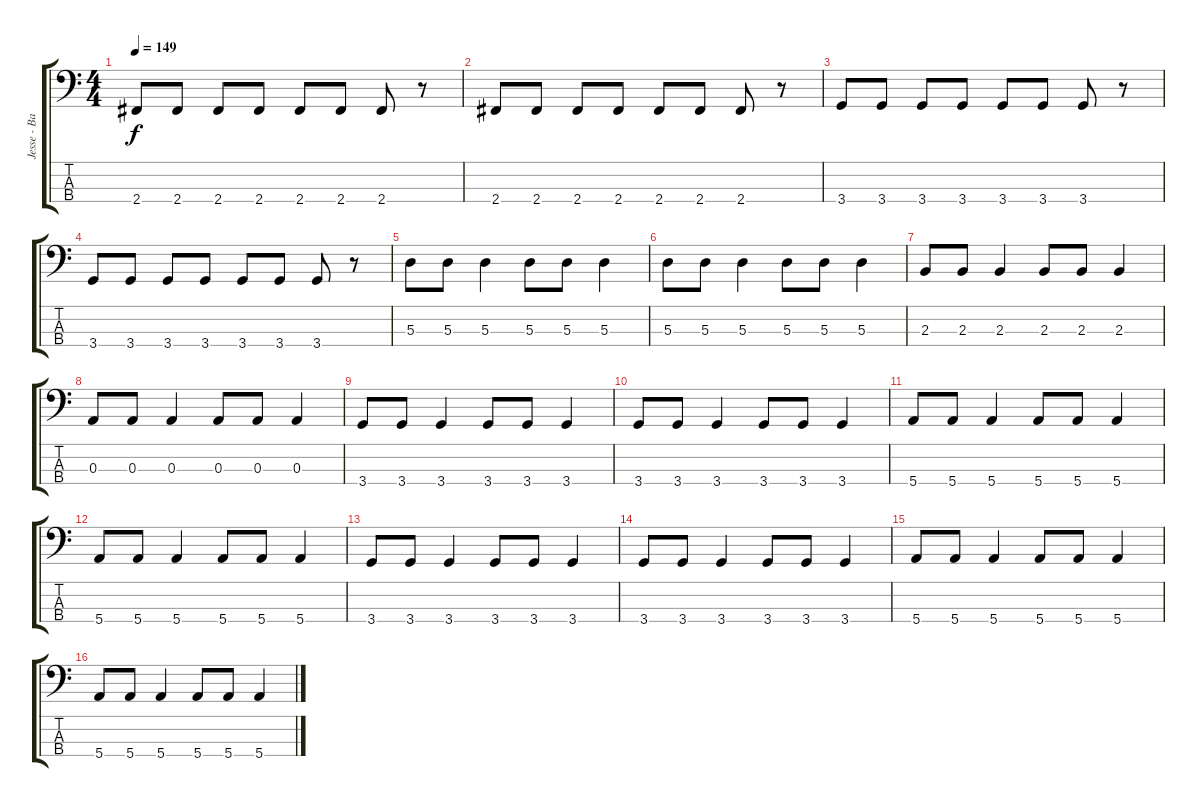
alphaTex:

\track ("Jesse - Bass" "Jesse - Ba") {instrument electricbassfinger}
\staff {score tabs}
\tuning (G2 D2 A1 E1) {hide}
\ts (4 4)
\tempo 149
\clef f4
\ks c
2.4.8{dy f} 2.4.8 2.4.8 2.4.8 2.4.8 2.4.8 2.4.8 r.8 |
2.4.8 2.4.8 2.4.8 2.4.8 2.4.8 2.4.8 2.4.8 r.8 |
3.4.8 3.4.8 3.4.8 3.4.8 3.4.8 3.4.8 3.4.8 r.8 |
3.4.8 3.4.8 3.4.8 3.4.8 3.4.8 3.4.8 3.4.8 r.8 |
5.3.8 5.3.8 5.3.4 5.3.8 5.3.8 5.3.4 |
5.3.8 5.3.8 5.3.4 5.3.8 5.3.8 5.3.4 |
2.3.8 2.3.8 2.3.4 2.3.8 2.3.8 2.3.4 |
0.3.8 0.3.8 0.3.4 0.3.8 0.3.8 0.3.4 |
3.4.8 3.4.8 3.4.4 3.4.8 3.4.8 3.4.4 |
3.4.8 3.4.8 3.4.4 3.4.8 3.4.8 3.4.4 |
5.4.8 5.4.8 5.4.4 5.4.8 5.4.8 5.4.4 |
5.4.8 5.4.8 5.4.4 5.4.8 5.4.8 5.4.4 |
3.4.8 3.4.8 3.4.4 3.4.8 3.4.8 3.4.4 |
3.4.8 3.4.8 3.4.4 3.4.8 3.4.8 3.4.4 |
5.4.8 5.4.8 5.4.4 5.4.8 5.4.8 5.4.4 |
5.4.8 5.4.8 5.4.4 5.4.8 5.4.8 5.4.4
